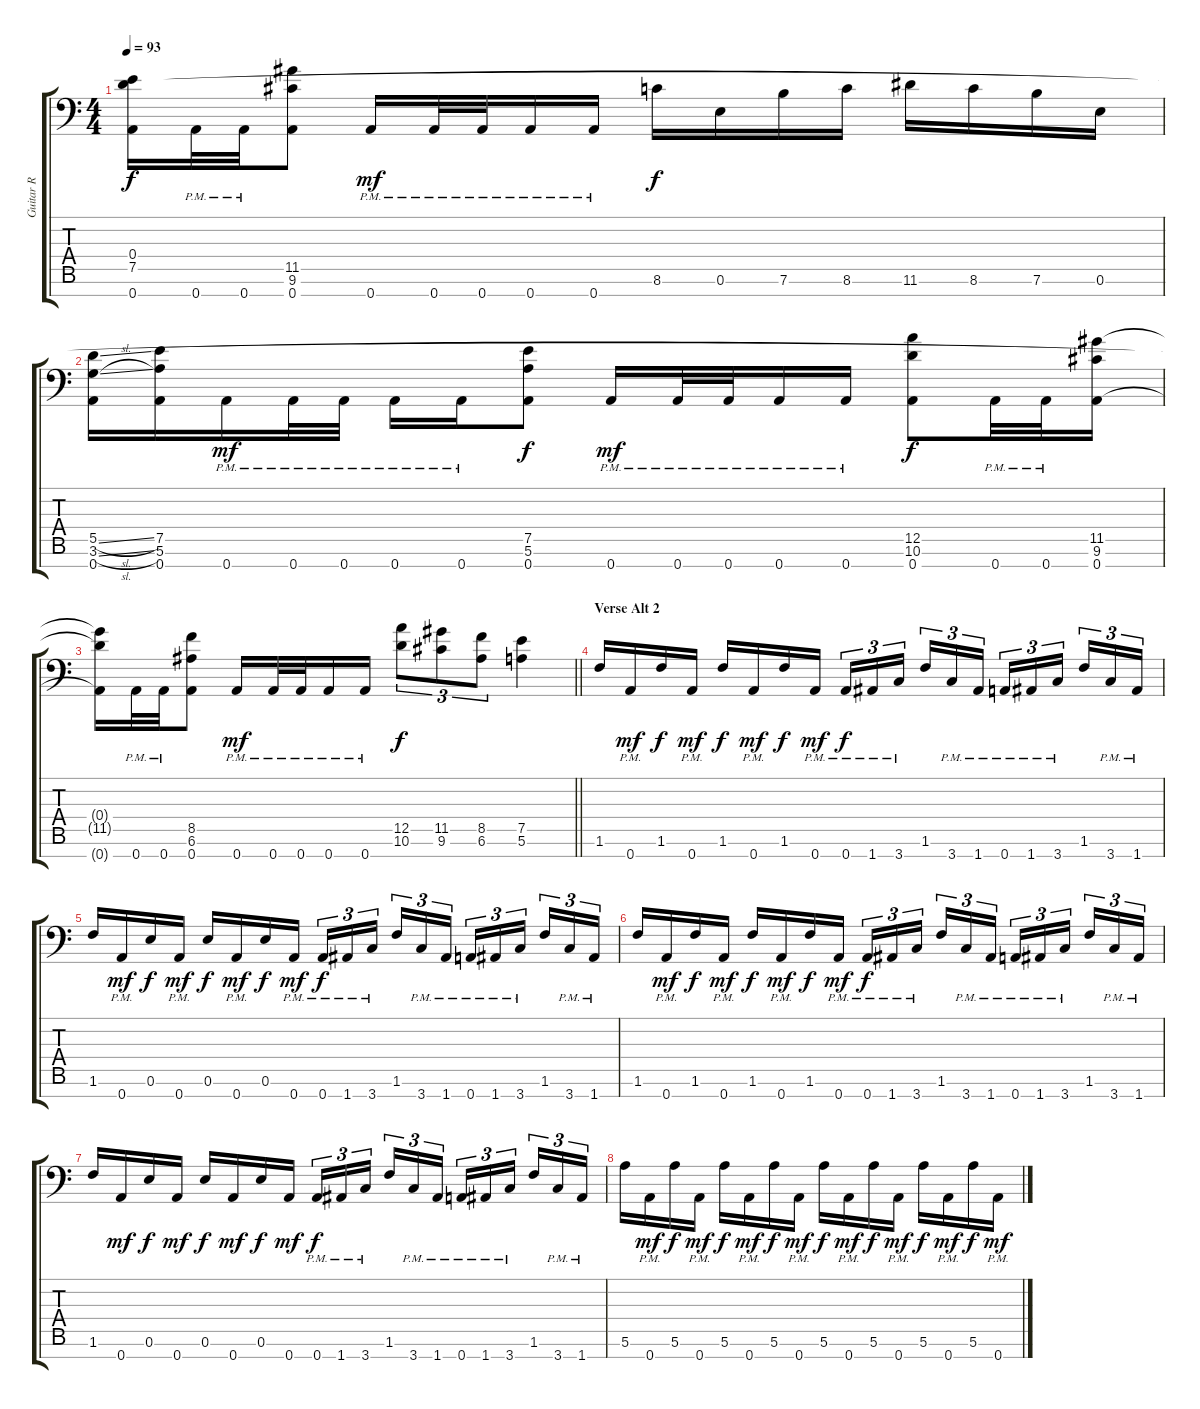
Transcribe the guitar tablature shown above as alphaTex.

\track ("Guitar R" "Guitar R") {instrument overdrivenguitar}
\staff {score tabs}
\tuning (E4 B3 G3 D3 A2 E2 A1) {hide}
\ts (4 4)
\tempo 93
\clef f4
\ks c
(0.4{t} 7.5{t} 0.7{t}).16{dy f} 0.7{pm}.32 0.7{pm}.32 (11.5 9.6 0.7).8 0.7{pm}.16{dy mf} 0.7{pm}.32 0.7{pm}.32 0.7{pm}.16 0.7{pm}.16 8.6.16{dy f} 0.6.16 7.6.16 8.6.16 11.6.16 8.6.16 7.6.16 0.6.16 |
(5.5{sl} 3.6{sl} 0.7).16 (7.5 5.6 0.7).16 0.7{pm}.16{dy mf} 0.7{pm}.32 0.7{pm}.32 0.7{pm}.16 0.7{pm}.16 (7.5 5.6 0.7).8{dy f} 0.7{pm}.16{dy mf} 0.7{pm}.32 0.7{pm}.32 0.7{pm}.16 0.7{pm}.16 (12.5 10.6 0.7).8{dy f} 0.7{pm}.32 0.7{pm}.32 (11.5 9.6 0.7).16 |
\barLineRight lightlight
(0.4{t} 11.5{t} 0.7{t}).16 0.7{pm}.32 0.7{pm}.32 (8.5 6.6 0.7).8 0.7{pm}.16{dy mf} 0.7{pm}.32 0.7{pm}.32 0.7{pm}.16 0.7{pm}.16 (12.5 10.6).8{tu (3 2) dy f} (11.5 9.6).8{tu (3 2)} (8.5 6.6).8{tu (3 2)} (7.5 5.6).4 |
\section ("" "Verse Alt 2")
1.6.16 0.7{pm}.16{dy mf} 1.6.16{dy f} 0.7{pm}.16{dy mf} 1.6.16{dy f} 0.7{pm}.16{dy mf} 1.6.16{dy f} 0.7{pm}.16{dy mf} 0.7{pm}.16{tu (3 2) dy f} 1.7{pm}.16{tu (3 2)} 3.7{pm}.16{tu (3 2) beam splitsecondary} 1.6.16{tu (3 2)} 3.7{pm}.16{tu (3 2)} 1.7{pm}.16{tu (3 2)} 0.7{pm}.16{tu (3 2)} 1.7{pm}.16{tu (3 2)} 3.7{pm}.16{tu (3 2) beam splitsecondary} 1.6.16{tu (3 2)} 3.7{pm}.16{tu (3 2)} 1.7{pm}.16{tu (3 2)} |
1.6.16 0.7{pm}.16{dy mf} 0.6.16{dy f} 0.7{pm}.16{dy mf} 0.6.16{dy f} 0.7{pm}.16{dy mf} 0.6.16{dy f} 0.7{pm}.16{dy mf} 0.7{pm}.16{tu (3 2) dy f} 1.7{pm}.16{tu (3 2)} 3.7{pm}.16{tu (3 2) beam splitsecondary} 1.6.16{tu (3 2)} 3.7{pm}.16{tu (3 2)} 1.7{pm}.16{tu (3 2)} 0.7{pm}.16{tu (3 2)} 1.7{pm}.16{tu (3 2)} 3.7{pm}.16{tu (3 2) beam splitsecondary} 1.6.16{tu (3 2)} 3.7{pm}.16{tu (3 2)} 1.7{pm}.16{tu (3 2)} |
1.6.16 0.7{pm}.16{dy mf} 1.6.16{dy f} 0.7{pm}.16{dy mf} 1.6.16{dy f} 0.7{pm}.16{dy mf} 1.6.16{dy f} 0.7{pm}.16{dy mf} 0.7{pm}.16{tu (3 2) dy f} 1.7{pm}.16{tu (3 2)} 3.7{pm}.16{tu (3 2) beam splitsecondary} 1.6.16{tu (3 2)} 3.7{pm}.16{tu (3 2)} 1.7{pm}.16{tu (3 2)} 0.7{pm}.16{tu (3 2)} 1.7{pm}.16{tu (3 2)} 3.7{pm}.16{tu (3 2) beam splitsecondary} 1.6.16{tu (3 2)} 3.7{pm}.16{tu (3 2)} 1.7{pm}.16{tu (3 2)} |
1.6.16 0.7.16{dy mf} 0.6.16{dy f} 0.7.16{dy mf} 0.6.16{dy f} 0.7.16{dy mf} 0.6.16{dy f} 0.7.16{dy mf} 0.7{pm}.16{tu (3 2) dy f} 1.7{pm}.16{tu (3 2)} 3.7{pm}.16{tu (3 2) beam splitsecondary} 1.6.16{tu (3 2)} 3.7{pm}.16{tu (3 2)} 1.7{pm}.16{tu (3 2)} 0.7{pm}.16{tu (3 2)} 1.7{pm}.16{tu (3 2)} 3.7{pm}.16{tu (3 2) beam splitsecondary} 1.6.16{tu (3 2)} 3.7{pm}.16{tu (3 2)} 1.7{pm}.16{tu (3 2)} |
5.6.16 0.7{pm}.16{dy mf} 5.6.16{dy f} 0.7{pm}.16{dy mf} 5.6.16{dy f} 0.7{pm}.16{dy mf} 5.6.16{dy f} 0.7{pm}.16{dy mf} 5.6.16{dy f} 0.7{pm}.16{dy mf} 5.6.16{dy f} 0.7{pm}.16{dy mf} 5.6.16{dy f} 0.7{pm}.16{dy mf} 5.6.16{dy f} 0.7{pm}.16{dy mf}
